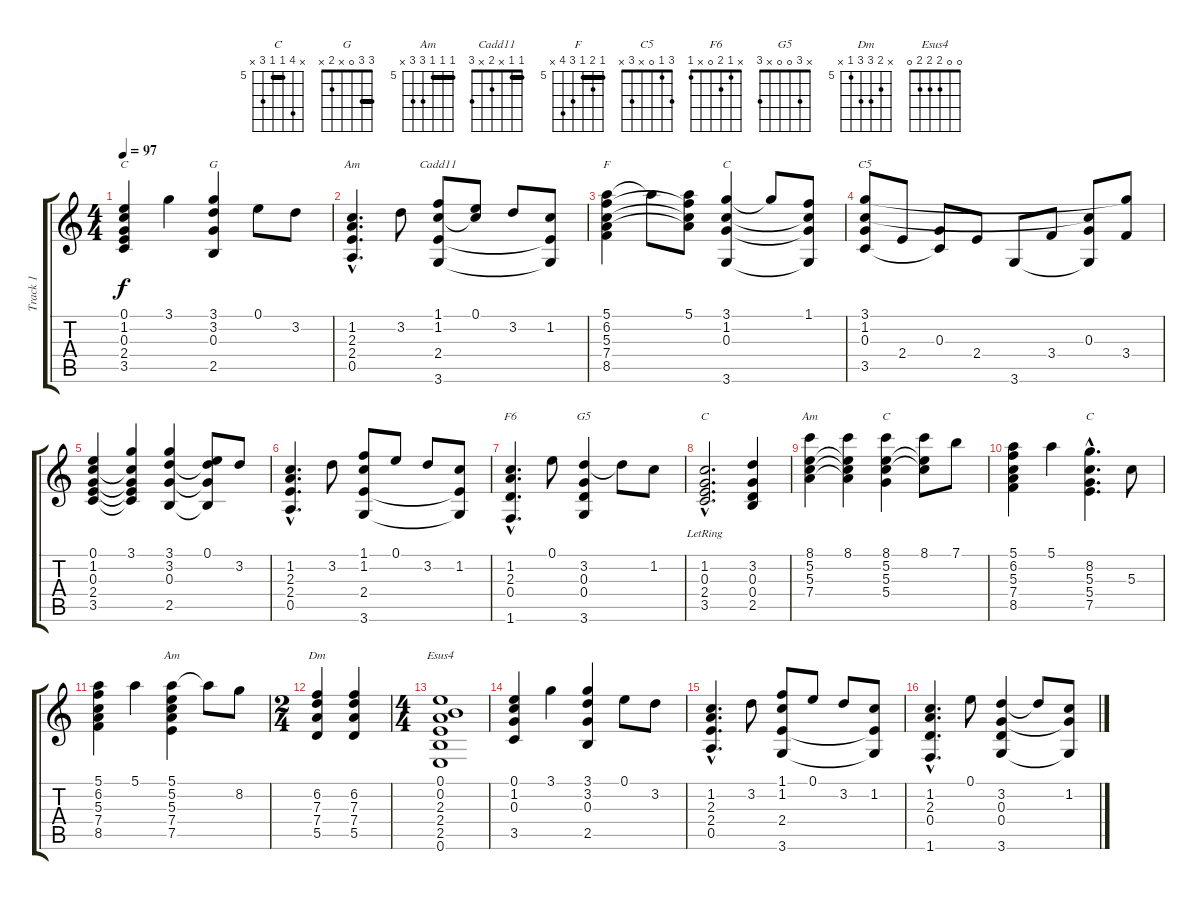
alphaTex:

\track ("Track 1" "Track 1") {instrument acousticguitarnylon}
\staff {score tabs}
\tuning (E4 B3 G3 D3 A2 E2) {hide}
\chord ("C" 0 1 0 2 3 x)
\chord ("G" 3 3 0 x 2 x) {barre 3}
\chord ("Am" x 1 2 2 0 x)
\chord ("Cadd11" 1 1 x 2 x 3) {barre 1}
\chord ("F" 5 6 5 7 8 x) {firstfret 5 barre 5}
\chord ("C" 3 1 0 x x 3)
\chord ("C5" 3 1 0 x 3 x)
\chord ("F6" x 1 2 0 x 1)
\chord ("G5" x 3 0 0 x 3)
\chord ("C" x 1 0 2 3 x)
\chord ("Am" 8 5 5 7 x x) {firstfret 5 barre 5}
\chord ("C" 8 5 5 5 x x) {firstfret 5 barre 5}
\chord ("C" x 8 5 5 7 x) {firstfret 5 barre 5}
\chord ("Am" 5 5 5 7 7 x) {firstfret 5 barre 5}
\chord ("Dm" x 6 7 7 5 x) {firstfret 5}
\chord ("Esus4" 0 0 2 2 2 0)
\ts (4 4)
\tempo 97
\clef g2
\ks c
(0.1 1.2 0.3 2.4 3.5).4{ch "C" dy f instrument acousticguitarnylon} 3.1.4 (3.1 3.2 0.3 2.5).4{ch "G"} 0.1.8 3.2.8 |
(1.2{hac} 2.3{hac} 2.4{hac} 0.5{hac}).4{d ch "Am"} 3.2.8 (1.1 1.2 2.4 3.6).8{ch "Cadd11"} (0.1 1.2{t}).8 3.2.8 (1.2 2.4{t} 3.6{t}).8 |
(5.1 6.2 5.3 7.4 8.5).4{ch "F"} 5.1{t}.8 (5.1 6.2{t} 5.3{t} 7.4{t}).8 (3.1 1.2 0.3 3.6).4{ch "C"} 3.1{t}.8 (1.1 1.2{t} 0.3{t} 3.6{t}).8 |
(3.1 1.2 0.3 3.5).8{ch "C5"} 2.4.8 (0.3 3.5{t}).8 2.4.8 3.6.8 3.4.8 (1.2{t} 0.3 3.6{t}).8 (3.1{t} 3.4).8 |
(0.1 1.2 0.3 2.4 3.5).4 (3.1 1.2{t} 0.3{t} 2.4{t} 3.5{t}).4 (3.1 3.2 0.3 2.5).4 (0.1 3.2{t} 0.3{t} 2.5{t}).8 3.2.8 |
(1.2{hac} 2.3{hac} 2.4{hac} 0.5{hac}).4{d} 3.2.8 (1.1 1.2 2.4 3.6).8 0.1.8 3.2.8 (1.2 2.4{t} 3.6{t}).8 |
(1.2{hac} 2.3{hac} 0.4{hac} 1.6{hac}).4{d ch "F6"} 0.1.8 (3.2 0.3 0.4 3.6).4{ch "G5"} 3.2{t}.8 1.2.8 |
(1.2{hac lr} 0.3{hac} 2.4{hac} 3.5{hac}).2{d ch "C"} (3.2 0.3 0.4 2.5).4 |
(8.1 5.2 5.3 7.4).4{ch "Am"} (8.1 5.2{t} 5.3{t} 7.4{t}).4 (8.1 5.2 5.3 5.4).4{ch "C"} (8.1 5.2{t} 5.3{t}).8 7.1.8 |
(5.1 6.2 5.3 7.4 8.5).4 5.1.4 (8.2{hac} 5.3{hac} 5.4{hac} 7.5{hac}).4{d ch "C"} 5.3.8 |
(5.1 6.2 5.3 7.4 8.5).4 5.1.4 (5.1 5.2 5.3 7.4 7.5).4{ch "Am"} 5.1{t}.8 8.2.8 |
\ts (2 4)
(6.2 7.3 7.4 5.5).4{ch "Dm"} (6.2 7.3 7.4 5.5).4 |
\ts (4 4)
(0.1 0.2 2.3 2.4 2.5 0.6).1{ch "Esus4"} |
(0.1 1.2 0.3 3.5).4 3.1.4 (3.1 3.2 0.3 2.5).4 0.1.8 3.2.8 |
(1.2{hac} 2.3{hac} 2.4{hac} 0.5{hac}).4{d} 3.2.8 (1.1 1.2 2.4 3.6).8 0.1.8 3.2.8 (1.2 2.4{t} 3.6{t}).8 |
(1.2{hac} 2.3{hac} 0.4{hac} 1.6{hac}).4{d} 0.1.8 (3.2 0.3 0.4 3.6).4 3.2{t}.8 (1.2 0.3{t} 3.6{t}).8
